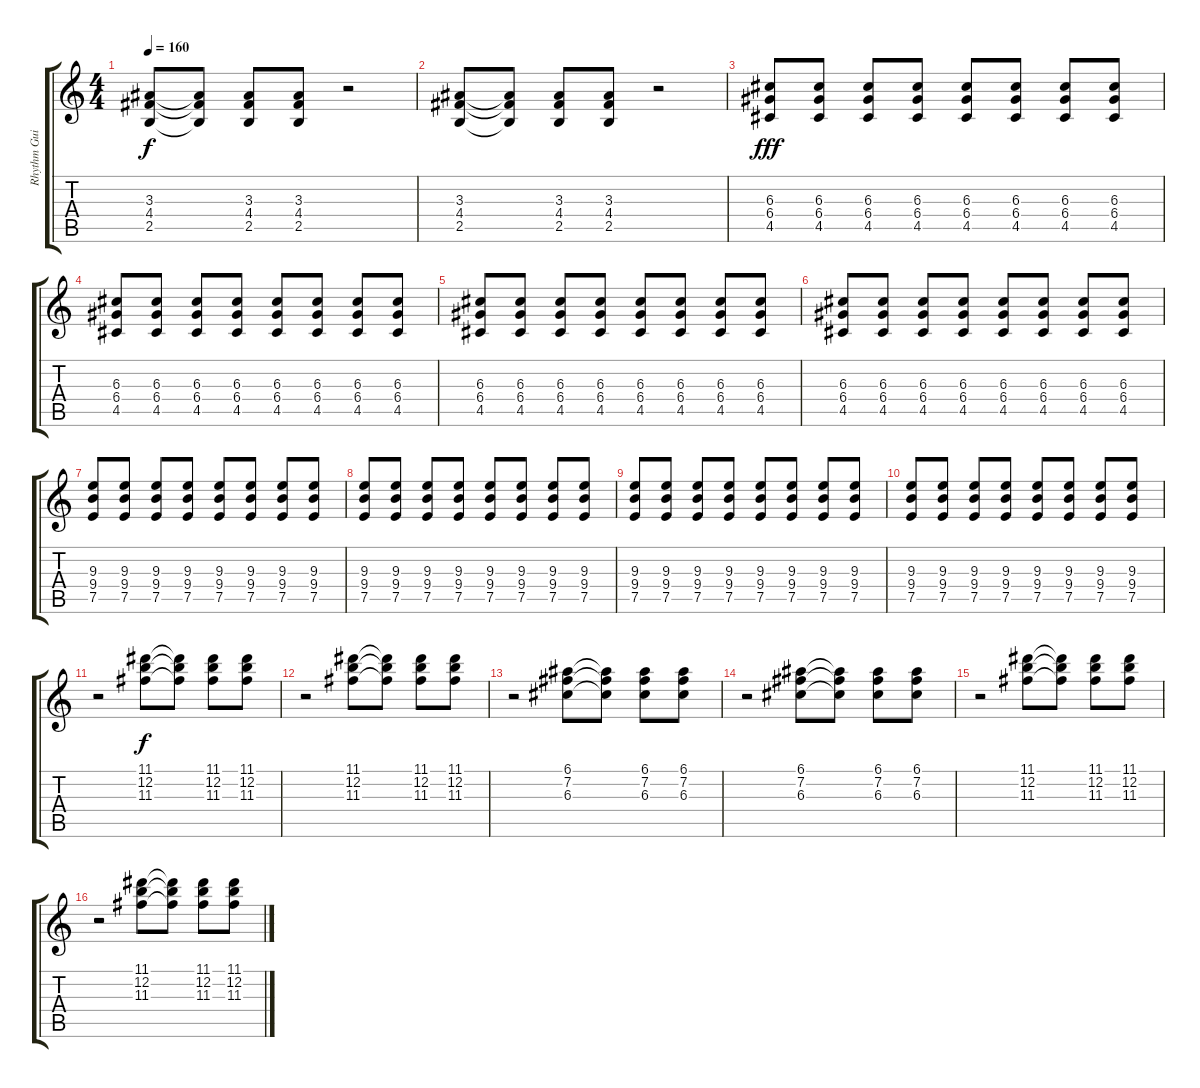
\track ("Rhythm Guitar" "Rhythm Gui") {instrument overdrivenguitar bank 255}
\staff {score tabs}
\tuning (E4 B3 G3 D3 A2 E2) {hide}
\ts (4 4)
\tempo 160
\clef g2
\ks c
(3.3 4.4 2.5).8{dy f} (3.3{t} 4.4{t} 2.5{t}).8 (3.3 4.4 2.5).8 (3.3 4.4 2.5).8 r.2 |
(3.3 4.4 2.5).8 (3.3{t} 4.4{t} 2.5{t}).8 (3.3 4.4 2.5).8 (3.3 4.4 2.5).8 r.2 |
(6.3 6.4 4.5).8{dy fff} (6.3 6.4 4.5).8 (6.3 6.4 4.5).8 (6.3 6.4 4.5).8 (6.3 6.4 4.5).8 (6.3 6.4 4.5).8 (6.3 6.4 4.5).8 (6.3 6.4 4.5).8 |
(6.3 6.4 4.5).8 (6.3 6.4 4.5).8 (6.3 6.4 4.5).8 (6.3 6.4 4.5).8 (6.3 6.4 4.5).8 (6.3 6.4 4.5).8 (6.3 6.4 4.5).8 (6.3 6.4 4.5).8 |
(6.3 6.4 4.5).8 (6.3 6.4 4.5).8 (6.3 6.4 4.5).8 (6.3 6.4 4.5).8 (6.3 6.4 4.5).8 (6.3 6.4 4.5).8 (6.3 6.4 4.5).8 (6.3 6.4 4.5).8 |
(6.3 6.4 4.5).8 (6.3 6.4 4.5).8 (6.3 6.4 4.5).8 (6.3 6.4 4.5).8 (6.3 6.4 4.5).8 (6.3 6.4 4.5).8 (6.3 6.4 4.5).8 (6.3 6.4 4.5).8 |
(9.3 9.4 7.5).8 (9.3 9.4 7.5).8 (9.3 9.4 7.5).8 (9.3 9.4 7.5).8 (9.3 9.4 7.5).8 (9.3 9.4 7.5).8 (9.3 9.4 7.5).8 (9.3 9.4 7.5).8 |
(9.3 9.4 7.5).8 (9.3 9.4 7.5).8 (9.3 9.4 7.5).8 (9.3 9.4 7.5).8 (9.3 9.4 7.5).8 (9.3 9.4 7.5).8 (9.3 9.4 7.5).8 (9.3 9.4 7.5).8 |
(9.3 9.4 7.5).8 (9.3 9.4 7.5).8 (9.3 9.4 7.5).8 (9.3 9.4 7.5).8 (9.3 9.4 7.5).8 (9.3 9.4 7.5).8 (9.3 9.4 7.5).8 (9.3 9.4 7.5).8 |
(9.3 9.4 7.5).8 (9.3 9.4 7.5).8 (9.3 9.4 7.5).8 (9.3 9.4 7.5).8 (9.3 9.4 7.5).8 (9.3 9.4 7.5).8 (9.3 9.4 7.5).8 (9.3 9.4 7.5).8 |
r.2 (11.1 12.2 11.3).8{dy f} (11.1{t} 12.2{t} 11.3{t}).8 (11.1 12.2 11.3).8 (11.1 12.2 11.3).8 |
r.2 (11.1 12.2 11.3).8 (11.1{t} 12.2{t} 11.3{t}).8 (11.1 12.2 11.3).8 (11.1 12.2 11.3).8 |
r.2 (6.1 7.2 6.3).8 (6.1{t} 7.2{t} 6.3{t}).8 (6.1 7.2 6.3).8 (6.1 7.2 6.3).8 |
r.2 (6.1 7.2 6.3).8 (6.1{t} 7.2{t} 6.3{t}).8 (6.1 7.2 6.3).8 (6.1 7.2 6.3).8 |
r.2 (11.1 12.2 11.3).8 (11.1{t} 12.2{t} 11.3{t}).8 (11.1 12.2 11.3).8 (11.1 12.2 11.3).8 |
r.2 (11.1 12.2 11.3).8 (11.1{t} 12.2{t} 11.3{t}).8 (11.1 12.2 11.3).8 (11.1 12.2 11.3).8
